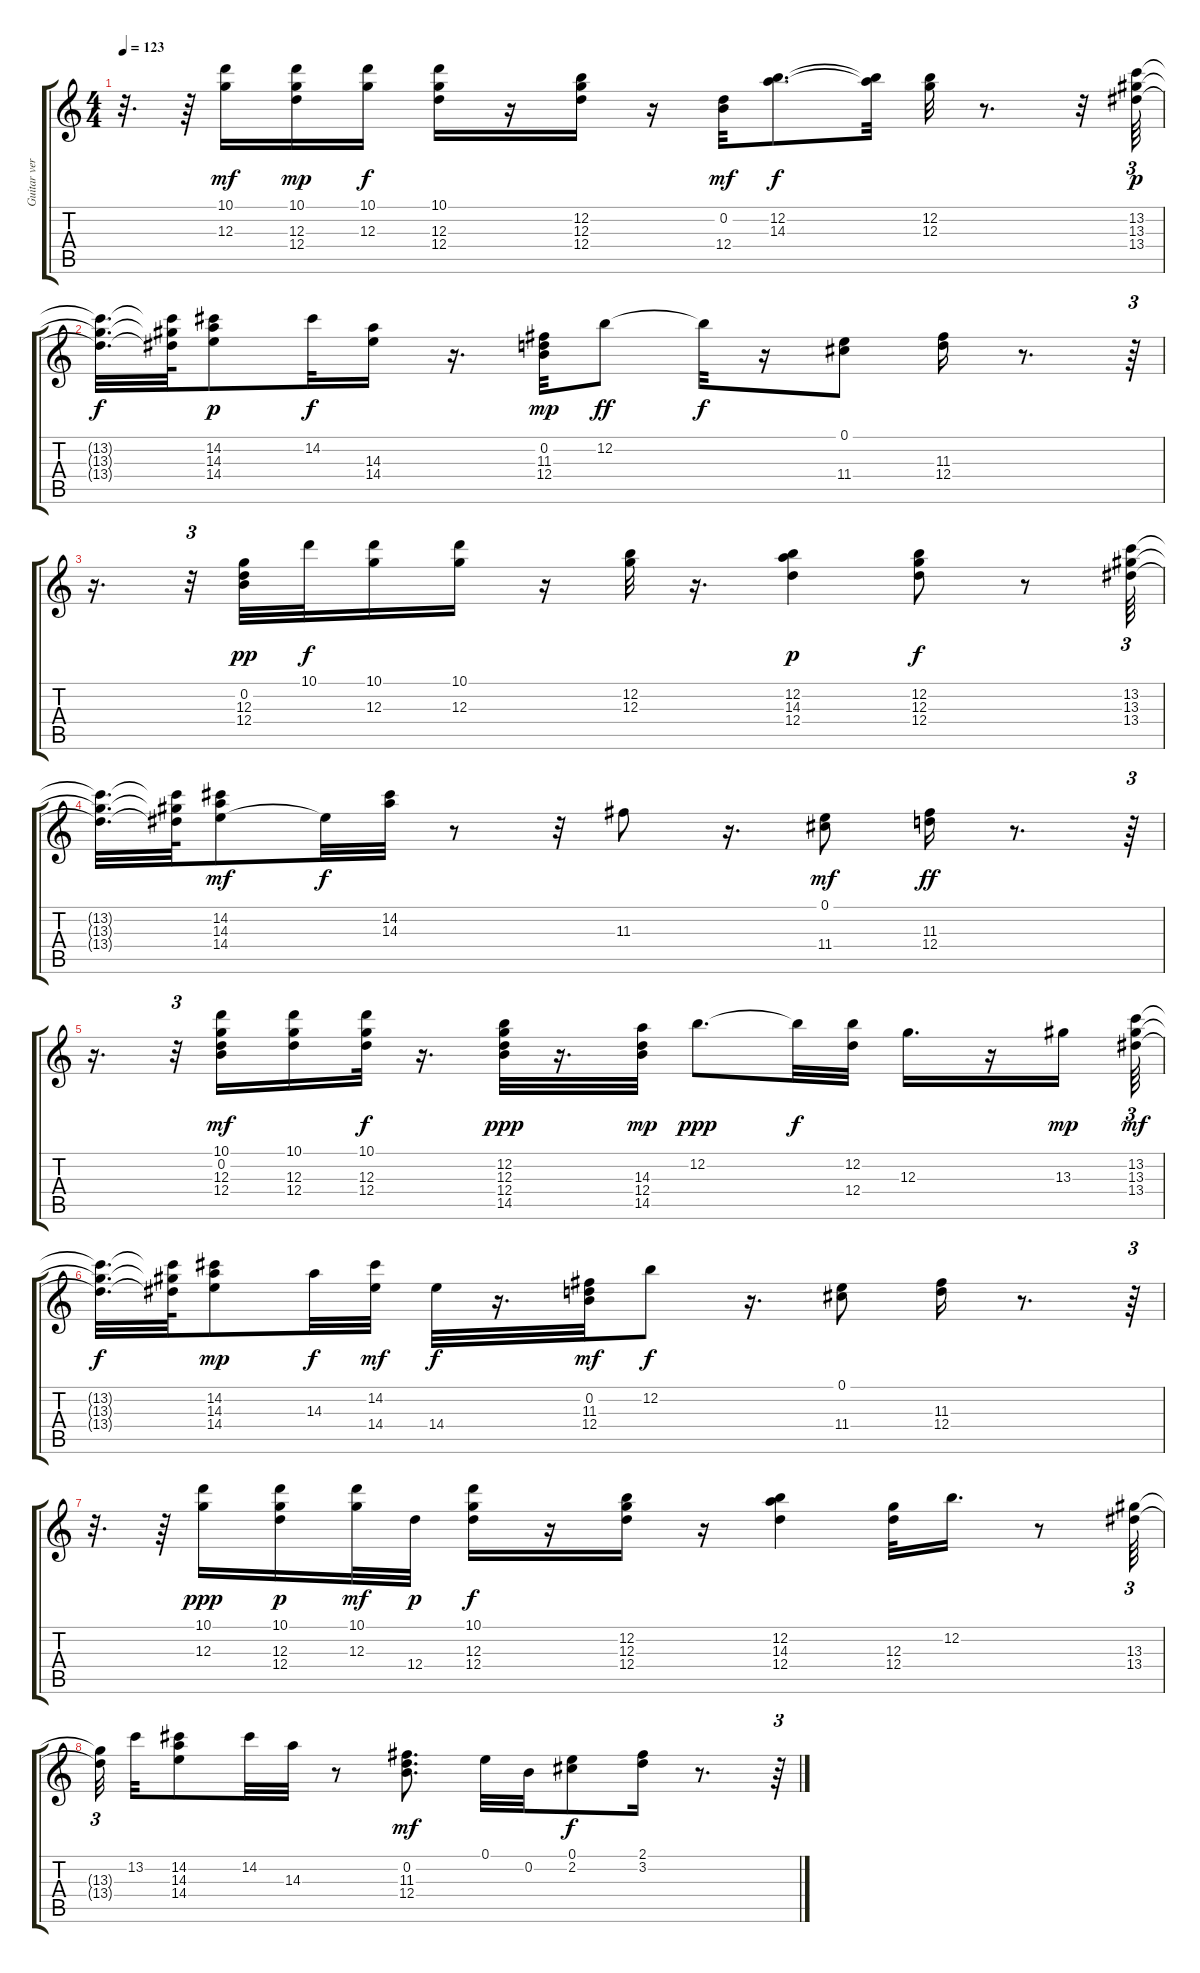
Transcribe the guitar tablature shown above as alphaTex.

\track ("Guitar verse" "Guitar ver") {instrument electricguitarclean}
\staff {score tabs}
\tuning (E4 B3 G3 D3 A2 E2) {hide}
\ts (4 4)
\tempo 123
\clef g2
\ks c
r.32{d dy f} r.64 (10.1 12.3).16{dy mf} (10.1 12.3 12.4).16{dy mp} (10.1 12.3).16{dy f} (10.1 12.3 12.4).16 r.16 (12.2 12.3 12.4).16 r.16 (0.2 12.4).32{dy mf} (12.2 14.3).8{d dy f} (12.2{t} 14.3{t}).32 (12.2 12.3).32 r.8{d} r.32 (13.2 13.3 13.4).64{tu (3 2) dy p} |
(13.2{t} 13.3{t} 13.4{t}).32{d dy f} (13.2{t} 13.3{t} 13.4{t}).64 (14.2 14.3 14.4).8{dy p} 14.2.32{dy f} (14.3 14.4).16 r.16{d} (0.2 11.3 12.4).32{dy mp} 12.2.8{dy ff} 12.2{t}.32{dy f} r.16 (0.1 11.4).8 (11.3 12.4).16 r.8{d} r.64{tu (3 2)} |
r.16{d} r.32{tu (3 2)} (0.2 12.3 12.4).32{dy pp} 10.1.32{dy f} (10.1 12.3).16 (10.1 12.3).16 r.16 (12.2 12.3).32 r.16{d} (12.2 14.3 12.4).4{dy p} (12.2 12.3 12.4).8{dy f} r.8 (13.2 13.3 13.4).64{tu (3 2)} |
(13.2{t} 13.3{t} 13.4{t}).32{d} (13.2{t} 13.3{t} 13.4{t}).64 (14.2 14.3 14.4).8{dy mf} 14.4{t}.32{dy f} (14.2 14.3).32 r.8 r.32 11.3.8 r.16{d} (0.1 11.4).8{dy mf} (11.3 12.4).16{dy ff} r.8{d} r.64{tu (3 2)} |
r.16{d} r.32{tu (3 2)} (10.1 0.2 12.3 12.4).16{dy mf} (10.1 12.3 12.4).16 (10.1 12.3 12.4).32{dy f} r.16{d} (12.2 12.3 12.4 14.5).32{dy ppp} r.16{d} (14.3 12.4 14.5).32{dy mp} 12.2.8{d dy ppp} 12.2{t}.32{dy f} (12.2 12.4).32 12.3.16{d} r.16 13.3.16{dy mp} (13.2 13.3 13.4).64{tu (3 2) dy mf} |
(13.2{t} 13.3{t} 13.4{t}).32{d dy f} (13.2{t} 13.3{t} 13.4{t}).64 (14.2 14.3 14.4).8{dy mp} 14.3.32{dy f} (14.2 14.4).32{dy mf} 14.4.32{dy f} r.16{d} (0.2 11.3 12.4).32{dy mf} 12.2.8{dy f} r.16{d} (0.1 11.4).8 (11.3 12.4).16 r.8{d} r.64{tu (3 2)} |
r.32{d} r.64 (10.1 12.3).16{dy ppp} (10.1 12.3 12.4).16{dy p} (10.1 12.3).32{dy mf} 12.4.32{dy p} (10.1 12.3 12.4).16{dy f} r.16 (12.2 12.3 12.4).16 r.16 (12.2 14.3 12.4).4 (12.3 12.4).32 12.2.16{d} r.8 (13.3 13.4).64{tu (3 2)} |
(13.3{t} 13.4{t}).32{tu (3 2) beam splitsecondary} 13.2.32 (14.2 14.3 14.4).8 14.2.32 14.3.32 r.8 (0.2 11.3 12.4).8{d dy mf} 0.1.32 0.2.32 (0.1 2.2).8{dy f} (2.1 3.2).16 r.8{d} r.64{tu (3 2)}
